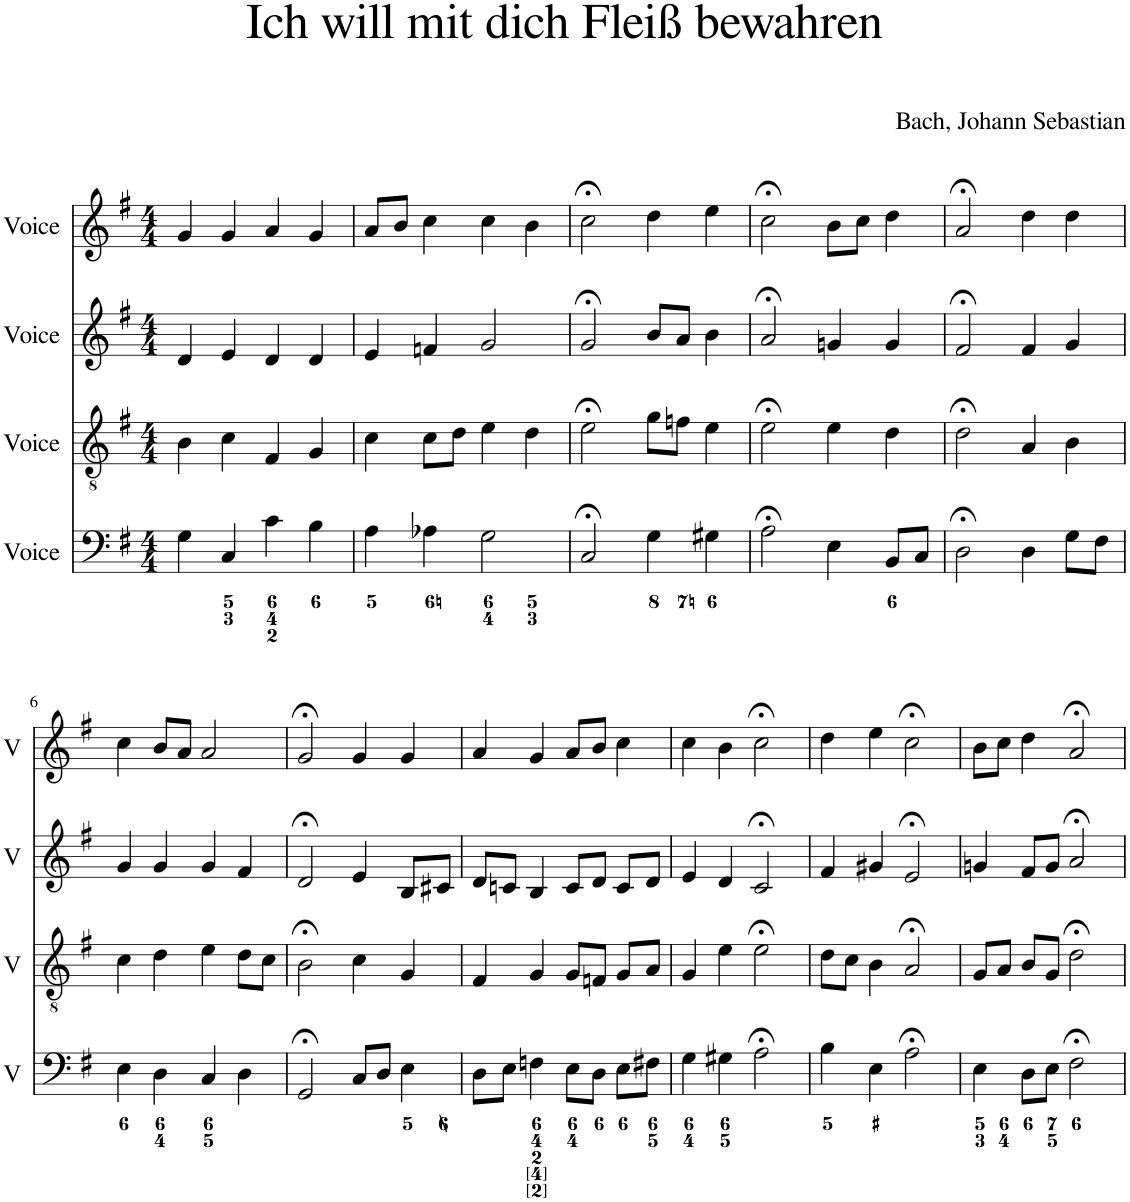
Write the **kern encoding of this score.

**kern	**kern	**kern	**kern
*part4	*part3	*part2	*part1
*staff4	*staff3	*staff2	*staff1
*I"Voice	*I"Voice	*I"Voice	*I"Voice
*I'V	*I'V	*I'V	*I'V
*clefF4	*clefGv2	*clefG2	*clefG2
*k[f#]	*k[f#]	*k[f#]	*k[f#]
*M4/4	*M4/4	*M4/4	*M4/4
=1	=1	=1	=1
4G\	4B\	4d/	4g/
4C/	4c\	4e/	4g/
4c\	4F#/	4d/	4a/
4B\	4G/	4d/	4g/
=2	=2	=2	=2
4A\	4c\	4e/	8a/L
.	.	.	8b/J
4A-X\	8c\L	4fn/	4cc\
.	8d\J	.	.
2G\	4e\	2g/	4cc\
.	4d\	.	4b\
=3	=3	=3	=3
2C;</	2e;<\	2g;</	2cc;<\
4G\	8g\L	8b/L	4dd\
.	8fn\J	8a/J	.
4G#X\	4e\	4b\	4ee\
=4	=4	=4	=4
2A;<\	2e;<\	2a;</	2cc;<\
4E\	4e\	4gn/	8b\L
.	.	.	8cc\J
8BB/L	4d\	4g/	4dd\
8C/J	.	.	.
=5	=5	=5	=5
2D;<\	2d;<\	2f#;</	2a;</
4D\	4A/	4f#/	4dd\
8G\L	4B\	4g/	4dd\
8F#\J	.	.	.
!!LO:LB:g=z
=6	=6	=6	=6
4E\	4c\	4g/	4cc\
4D\	4d\	4g/	8b/L
.	.	.	8a/J
4C/	4e\	4g/	2a/
4D\	8d\L	4f#/	.
.	8c\J	.	.
=7	=7	=7	=7
2GG;</	2B;<\	2d;</	2g;</
8C/L	4c\	4e/	4g/
8D/J	.	.	.
4E\	4G/	8B/L	4g/
.	.	8c#X/J	.
=8	=8	=8	=8
8D\L	4F#/	8d/L	4a/
8E\J	.	8cn/J	.
4Fn\	4G/	4B/	4g/
8E\L	8G/L	8c/L	8a/L
8D\J	8Fn/J	8d/J	8b/J
8E\L	8G/L	8c/L	4cc\
8F#X\J	8A/J	8d/J	.
=9	=9	=9	=9
4G\	4G/	4e/	4cc\
4G#X\	4e\	4d/	4b\
2A;<\	2e;<\	2c;</	2cc;<\
=10	=10	=10	=10
4B\	8d\L	4f#/	4dd\
.	8c\J	.	.
4E\	4B\	4g#X/	4ee\
2A;<\	2A;</	2e;</	2cc;<\
=11	=11	=11	=11
4E\	8G/L	4gn/	8b\L
.	8A/J	.	8cc\J
8D\L	8B/L	8f#/L	4dd\
8E\J	8G/J	8g/J	.
2F#;<\	2d;<\	2a;</	2a;</
=	=	=	=
*-	*-	*-	*-
